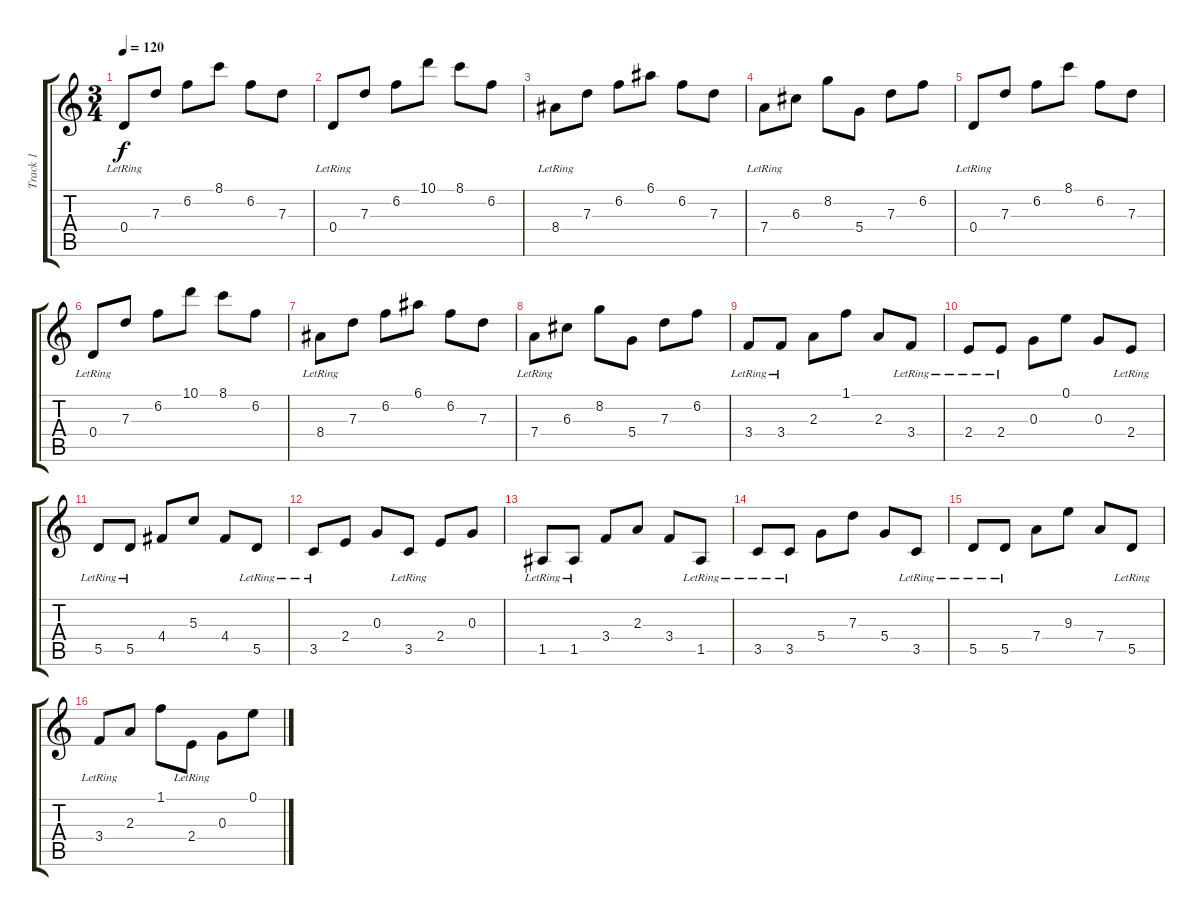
\track ("Track 1" "Track 1") {instrument acousticguitarnylon}
\staff {score tabs}
\tuning (E4 B3 G3 D3 A2 E2) {hide}
\ts (3 4)
\tempo 120
\clef g2
\ks c
0.4{lr}.8{dy f} 7.3.8 6.2.8 8.1.8 6.2.8 7.3.8 |
0.4{lr}.8 7.3.8 6.2.8 10.1.8 8.1.8 6.2.8 |
8.4{lr}.8 7.3.8 6.2.8 6.1.8 6.2.8 7.3.8 |
7.4{lr}.8 6.3.8 8.2.8 5.4.8 7.3.8 6.2.8 |
0.4{lr}.8 7.3.8 6.2.8 8.1.8 6.2.8 7.3.8 |
0.4{lr}.8 7.3.8 6.2.8 10.1.8 8.1.8 6.2.8 |
8.4{lr}.8 7.3.8 6.2.8 6.1.8 6.2.8 7.3.8 |
7.4{lr}.8 6.3.8 8.2.8 5.4.8 7.3.8 6.2.8 |
3.4{lr}.8 3.4{lr}.8 2.3.8 1.1.8 2.3.8 3.4{lr}.8 |
2.4{lr}.8 2.4{lr}.8 0.3.8 0.1.8 0.3.8 2.4{lr}.8 |
5.5{lr}.8 5.5{lr}.8 4.4.8 5.3.8 4.4.8 5.5{lr}.8 |
3.5{lr}.8 2.4.8 0.3.8 3.5{lr}.8 2.4.8 0.3.8 |
1.5{lr}.8 1.5{lr}.8 3.4.8 2.3.8 3.4.8 1.5{lr}.8 |
3.5{lr}.8 3.5{lr}.8 5.4.8 7.3.8 5.4.8 3.5{lr}.8 |
5.5{lr}.8 5.5{lr}.8 7.4.8 9.3.8 7.4.8 5.5{lr}.8 |
3.4{lr}.8 2.3.8 1.1.8 2.4{lr}.8 0.3.8 0.1.8
